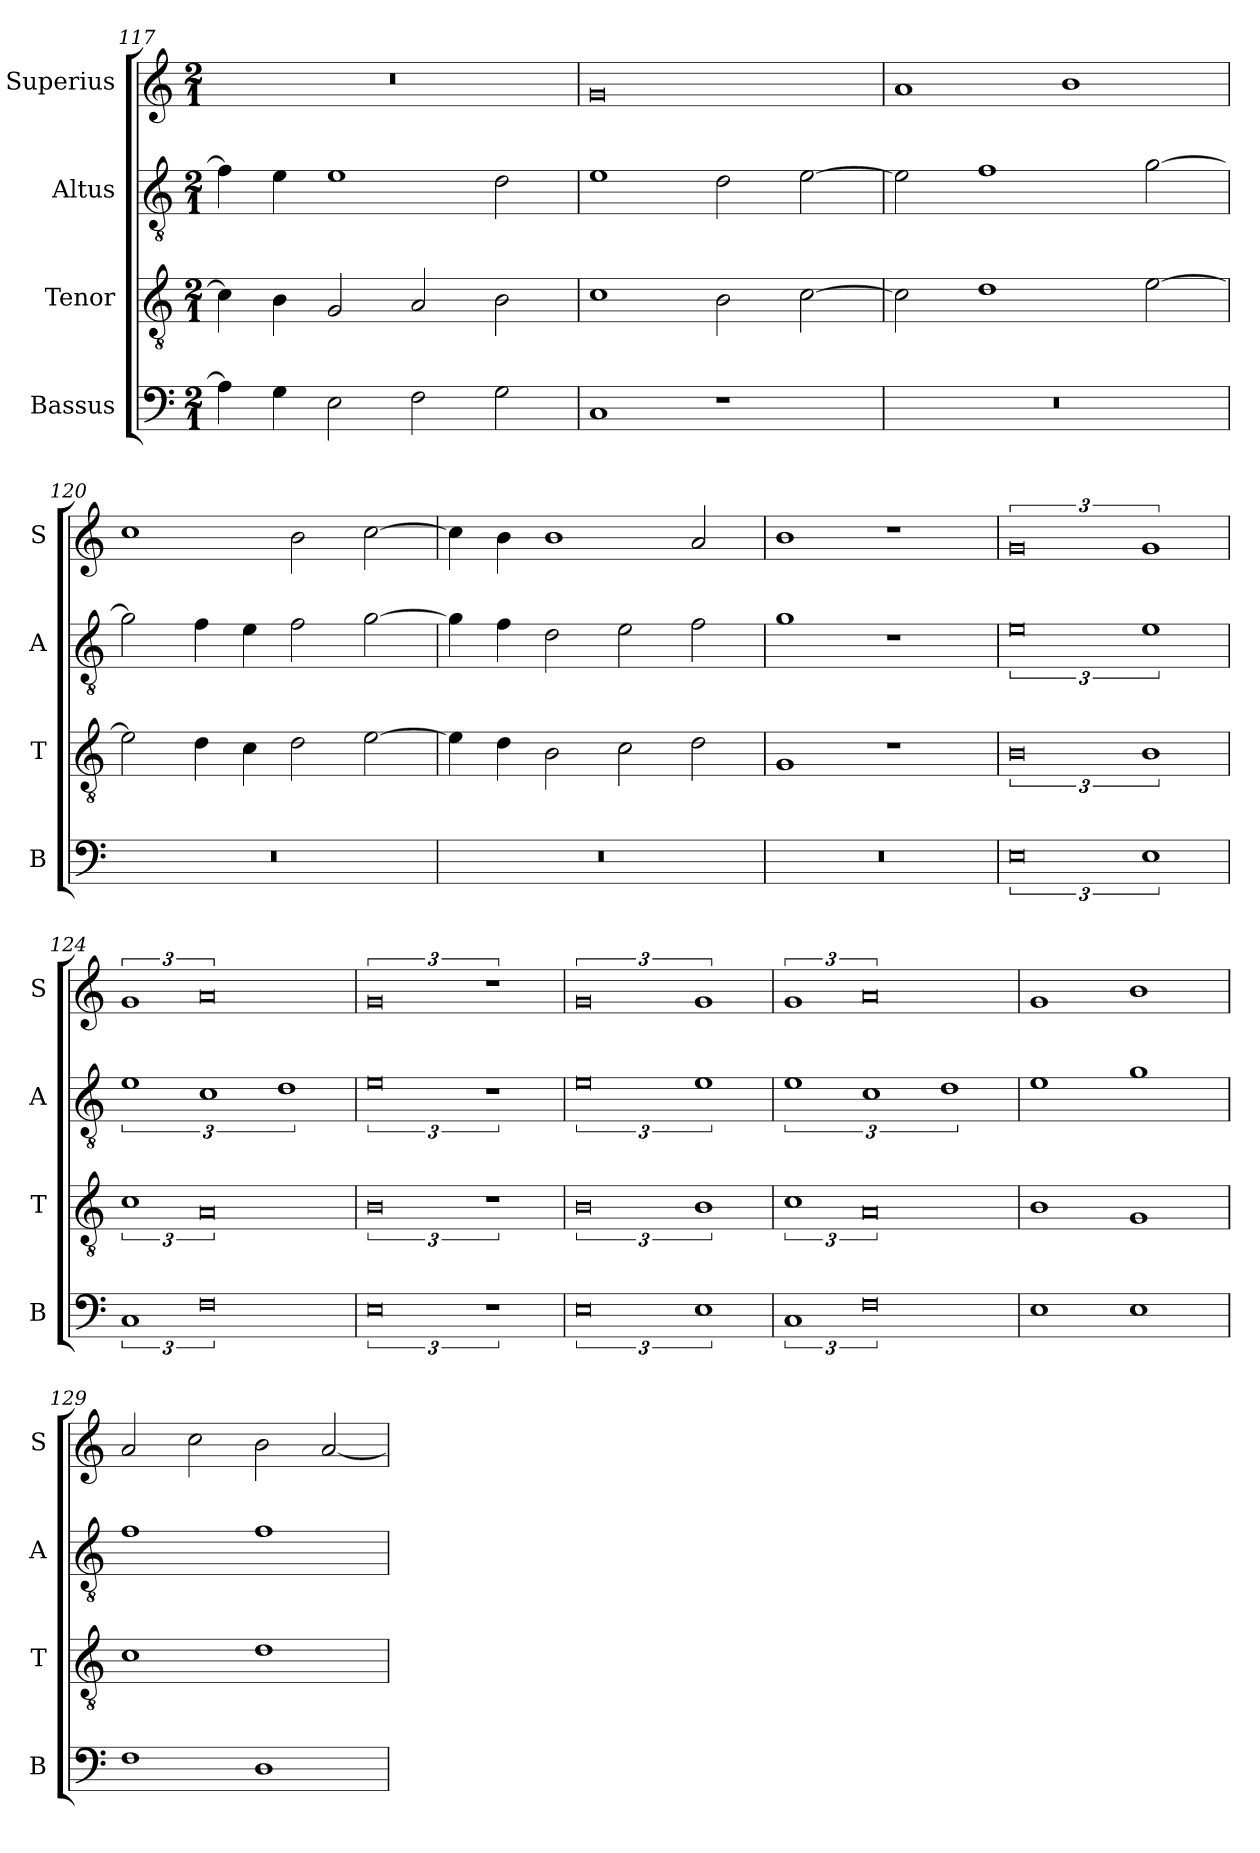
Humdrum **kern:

**kern	**kern	**kern	**kern
*part4	*part3	*part2	*part1
*staff4	*staff3	*staff2	*staff1
*I"Bassus	*I"Tenor	*I"Altus	*I"Superius
*I'B	*I'T	*I'A	*I'S
*clefF4	*clefGv2	*clefGv2	*clefG2
*k[]	*k[]	*k[]	*k[]
*C:	*C:	*C:	*C:
*M2/1	*M2/1	*M2/1	*M2/1
=117	=117	=117	=117
4A]	4c]	4f]	0r
4G	4B	4e	.
2E	2G	1e	.
2F	2A	.	.
2G	2B	2d	.
=118	=118	=118	=118
1C	1c	1e	0g
1r	2B	2d	.
.	[2c	[2e	.
=119	=119	=119	=119
0r	2c]	2e]	1a
.	1d	1f	.
.	.	.	1b
.	[2e	[2g	.
=120	=120	=120	=120
0r	2e]	2g]	1cc
.	4d	4f	.
.	4c	4e	.
.	2d	2f	2b
.	[2e	[2g	[2cc
=121	=121	=121	=121
0r	4e]	4g]	4cc]
.	4d	4f	4b
.	2B	2d	1b
.	2c	2e	.
.	2d	2f	2a
=122	=122	=122	=122
0r	1G	1g	1b
.	1r	1r	1r
=123	=123	=123	=123
3%4E	3%4B	3%4e	3%4g
3%2E	3%2B	3%2e	3%2g
=124	=124	=124	=124
3%2C	3%2c	3%2e	3%2g
3%4F	3%4A	3%2c	3%4a
.	.	3%2d	.
=125	=125	=125	=125
3%4E	3%4B	3%4e	3%4g
3%2r	3%2r	3%2r	3%2r
=126	=126	=126	=126
3%4E	3%4B	3%4e	3%4g
3%2E	3%2B	3%2e	3%2g
=127	=127	=127	=127
3%2C	3%2c	3%2e	3%2g
3%4F	3%4A	3%2c	3%4a
.	.	3%2d	.
=128	=128	=128	=128
1E	1B	1e	1g
1E	1G	1g	1b
=129	=129	=129	=129
1F	1c	1f	2a
.	.	.	2cc
1D	1d	1f	2b
.	.	.	[2a
=	=	=	=
*-	*-	*-	*-
